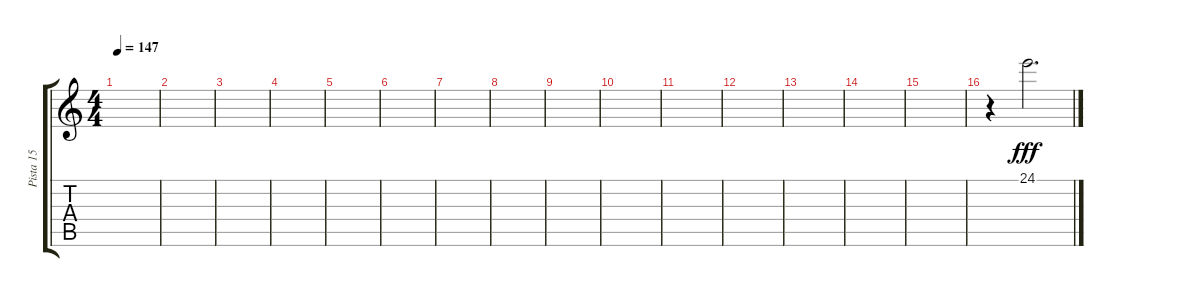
\track ("Pista 15" "Pista 15") {instrument reversecymbal}
\staff {score tabs}
\tuning (E4 B3 G3 D3 A2 E2) {hide}
\ts (4 4)
\tempo 147
\clef g2
\ks c
|
|
|
|
|
|
|
|
|
|
|
|
|
|
|
r.4 24.1.2{d dy fff}
